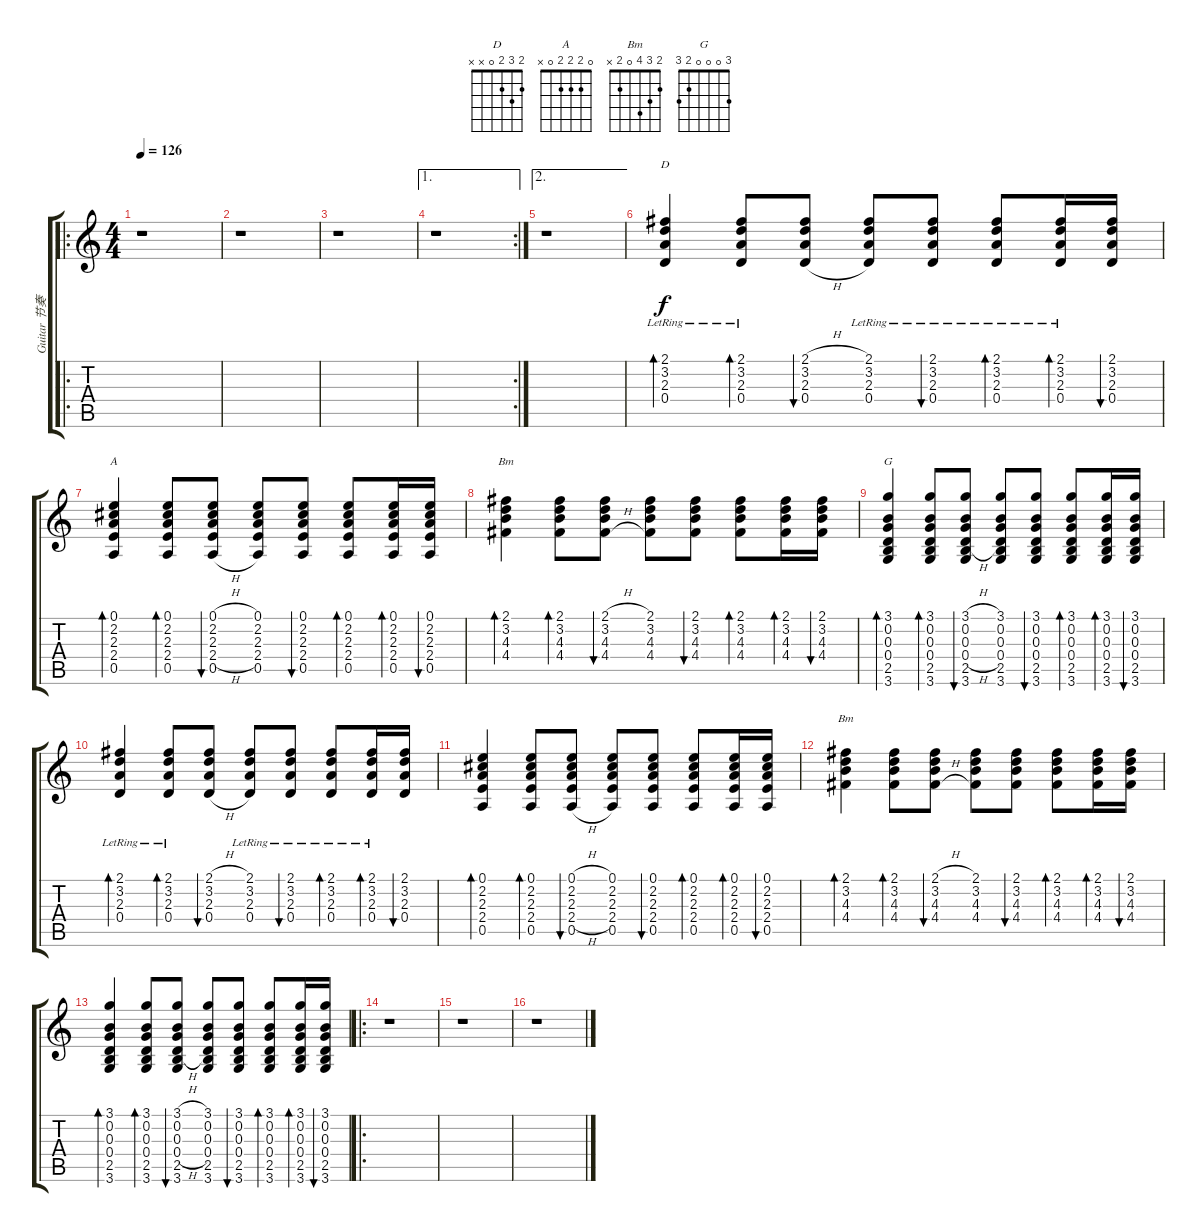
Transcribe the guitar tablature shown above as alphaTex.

\track ("Guitar 节奏" "Guitar 节奏") {instrument acousticguitarsteel}
\staff {score tabs}
\tuning (E4 B3 G3 D3 A2 E2) {hide}
\chord ("D" 2 3 2 0 x x)
\chord ("A" 0 2 2 2 0 x)
\chord ("Bm" 2 3 4 4 2 x)
\chord ("G" 3 0 0 0 2 3)
\chord ("Bm" 2 3 4 0 2 x)
\ro
\ts (4 4)
\tempo 126
\clef g2
\ks c
r.1{dy f instrument acousticguitarsteel} |
r.1 |
r.1 |
\ae 1
\rc 2
r.1 |
\ae 2
r.1 |
(2.1{lr} 3.2 2.3{lr} 0.4{lr}).4{bd 60 ch "D"} (2.1{lr} 3.2{lr} 2.3{lr} 0.4{lr}).8{bd 60} (2.1{h} 3.2{h} 2.3{h} 0.4{h}).8{bu 60} (2.1{lr} 3.2{lr} 2.3{lr} 0.4{lr}).8 (2.1{lr} 3.2{lr} 2.3{lr} 0.4{lr}).8{bu 60} (2.1{lr} 3.2{lr} 2.3{lr} 0.4{lr}).8{bd 60} (2.1{lr} 3.2{lr} 2.3{lr} 0.4{lr}).16{bd 60} (2.1 3.2 2.3 0.4).16{bu 60} |
(0.1 2.2 2.3 2.4 0.5).4{bd 60 ch "A"} (0.1 2.2 2.3 2.4 0.5).8{bd 60} (0.1{h} 2.2{h} 2.3{h} 2.4{h} 0.5{h}).8{bu 60} (0.1 2.2 2.3 2.4 0.5).8 (0.1 2.2 2.3 2.4 0.5).8{bu 60} (0.1 2.2 2.3 2.4 0.5).8{bd 60} (0.1 2.2 2.3 2.4 0.5).16{bd 60} (0.1 2.2 2.3 2.4 0.5).16{bu 120} |
(2.1 3.2 4.3 4.4).4{bd 60 ch "Bm"} (2.1 3.2 4.3 4.4).8{bd 60} (2.1{h} 3.2{h} 4.3{h} 4.4{h}).8{bu 60} (2.1 3.2 4.3 4.4).8 (2.1 3.2 4.3 4.4).8{bu 60} (2.1 3.2 4.3 4.4).8{bd 60} (2.1 3.2 4.3 4.4).16{bd 60} (2.1 3.2 4.3 4.4).16{bu 60} |
(3.1 0.2 0.3 0.4 2.5 3.6).4{bd 60 ch "G"} (3.1 0.2 0.3 0.4 2.5 3.6).8{bd 60} (3.1{h} 0.2{h} 0.3{h} 0.4{h} 2.5{h} 3.6).8{bu 60} (3.1 0.2 0.3 0.4 2.5 3.6).8 (3.1 0.2 0.3 0.4 2.5 3.6).8{bu 60} (3.1 0.2 0.3 0.4 2.5 3.6).8{bd 60} (3.1 0.2 0.3 0.4 2.5 3.6).16{bd 60} (3.1 0.2 0.3 0.4 2.5 3.6).16{bu 60} |
(2.1{lr} 3.2 2.3{lr} 0.4{lr}).4{bd 60} (2.1{lr} 3.2{lr} 2.3{lr} 0.4{lr}).8{bd 60} (2.1{h} 3.2{h} 2.3{h} 0.4{h}).8{bu 60} (2.1{lr} 3.2{lr} 2.3{lr} 0.4{lr}).8 (2.1{lr} 3.2{lr} 2.3{lr} 0.4{lr}).8{bu 60} (2.1{lr} 3.2{lr} 2.3{lr} 0.4{lr}).8{bd 60} (2.1{lr} 3.2{lr} 2.3{lr} 0.4{lr}).16{bd 60} (2.1 3.2 2.3 0.4).16{bu 60} |
(0.1 2.2 2.3 2.4 0.5).4{bd 60} (0.1 2.2 2.3 2.4 0.5).8{bd 60} (0.1{h} 2.2{h} 2.3{h} 2.4{h} 0.5{h}).8{bu 60} (0.1 2.2 2.3 2.4 0.5).8 (0.1 2.2 2.3 2.4 0.5).8{bu 60} (0.1 2.2 2.3 2.4 0.5).8{bd 60} (0.1 2.2 2.3 2.4 0.5).16{bd 60} (0.1 2.2 2.3 2.4 0.5).16{bu 120} |
(2.1 3.2 4.3 4.4).4{bd 60 ch "Bm"} (2.1 3.2 4.3 4.4).8{bd 60} (2.1{h} 3.2{h} 4.3{h} 4.4{h}).8{bu 60} (2.1 3.2 4.3 4.4).8 (2.1 3.2 4.3 4.4).8{bu 60} (2.1 3.2 4.3 4.4).8{bd 60} (2.1 3.2 4.3 4.4).16{bd 60} (2.1 3.2 4.3 4.4).16{bu 60} |
(3.1 0.2 0.3 0.4 2.5 3.6).4{bd 60} (3.1 0.2 0.3 0.4 2.5 3.6).8{bd 60} (3.1{h} 0.2{h} 0.3{h} 0.4{h} 2.5{h} 3.6).8{bu 60} (3.1 0.2 0.3 0.4 2.5 3.6).8 (3.1 0.2 0.3 0.4 2.5 3.6).8{bu 60} (3.1 0.2 0.3 0.4 2.5 3.6).8{bd 60} (3.1 0.2 0.3 0.4 2.5 3.6).16{bd 60} (3.1 0.2 0.3 0.4 2.5 3.6).16{bu 60} |
\ro
r.1 |
r.1 |
r.1
